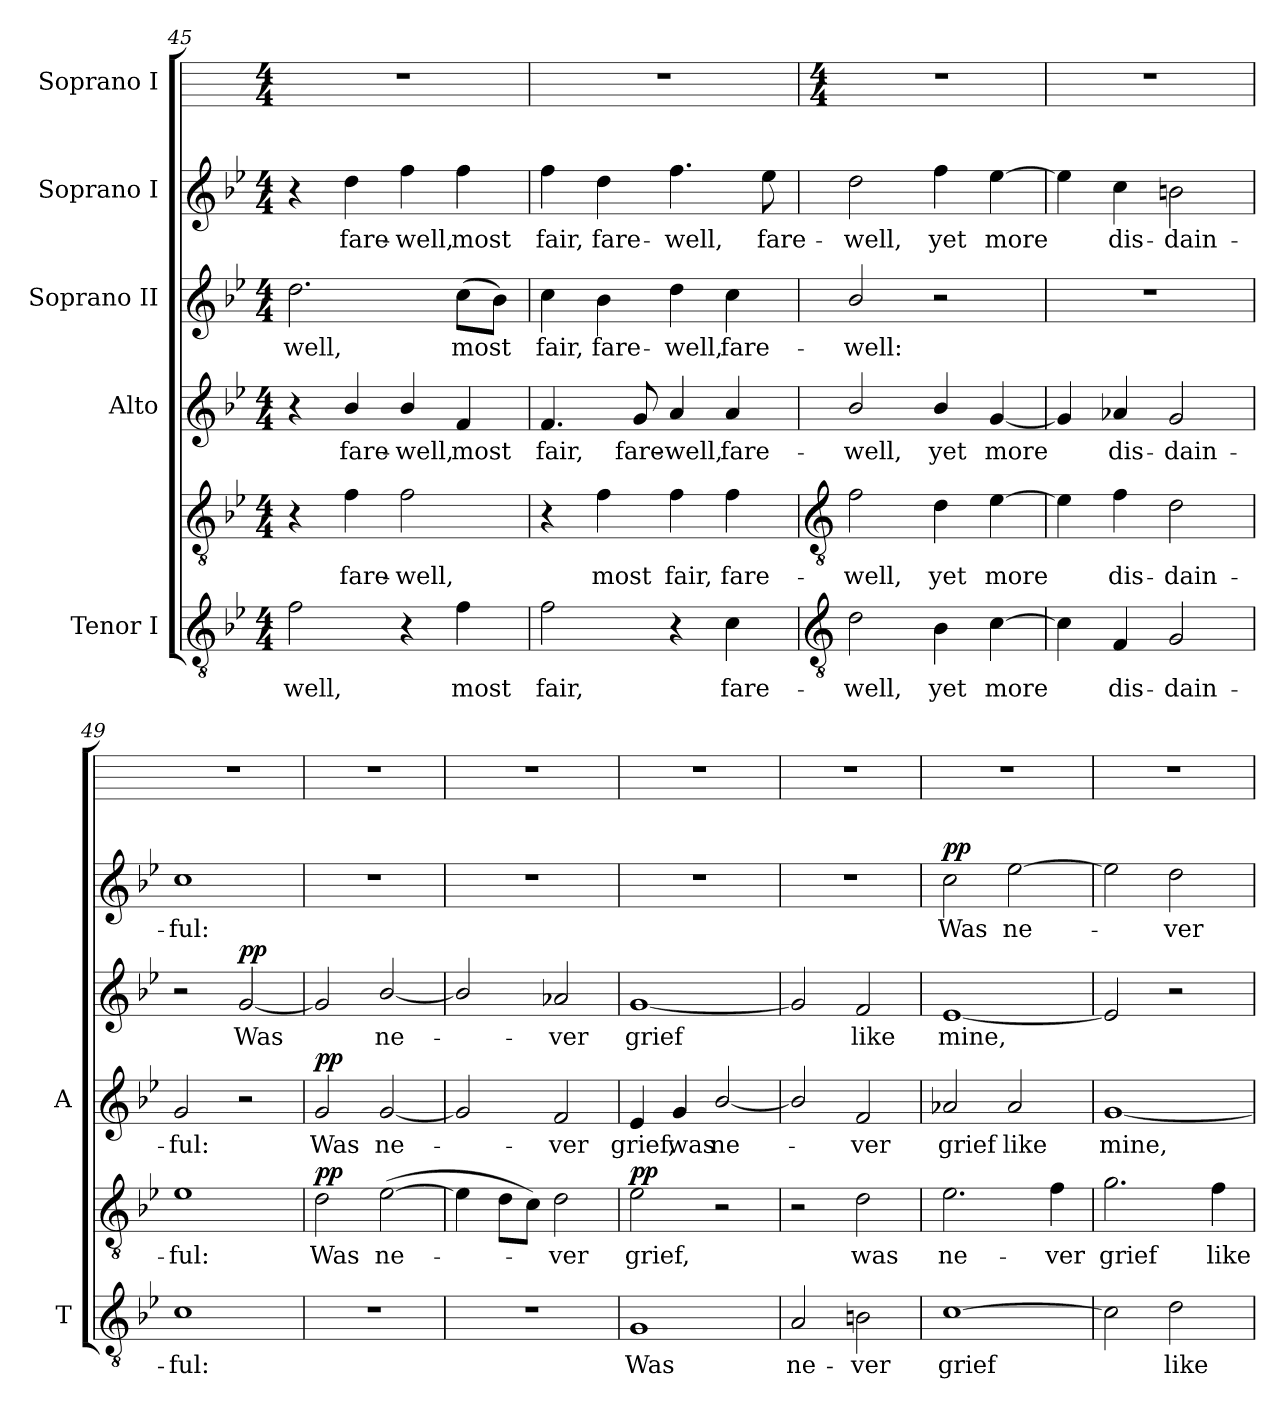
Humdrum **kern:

**kern	**text	**kern	**text	**dynam	**kern	**text	**dynam	**kern	**text	**dynam	**kern	**text	**dynam	**kern
*part5	*part5	*part5	*part5	*part5	*part4	*part4	*part4	*part3	*part3	*part3	*part2	*part2	*part2	*part1
*staff6	*staff6	*staff5	*staff5	*staff5/6	*staff4	*staff4	*staff4	*staff3	*staff3	*staff3	*staff2	*staff2	*staff2	*staff1
*I"Tenor I	*	*	*	*	*I"Alto	*	*	*I"Soprano II	*	*	*I"Soprano I	*	*	*I"Soprano I
*I'T	*	*	*	*	*I'A	*	*	*	*	*	*	*	*	*
*clefGv2	*	*clefGv2	*	*	*clefG2	*	*	*clefG2	*	*	*clefG2	*	*	*
*k[b-e-]	*	*k[b-e-]	*	*	*k[b-e-]	*	*	*k[b-e-]	*	*	*k[b-e-]	*	*	*
*B-:	*	*B-:	*	*	*B-:	*	*	*B-:	*	*	*B-:	*	*	*
*M4/4	*	*M4/4	*	*	*M4/4	*	*	*M4/4	*	*	*M4/4	*	*	*M4/4
=45	=45	=45	=45	=45	=45	=45	=45	=45	=45	=45	=45	=45	=45	=45
!	!LO:LY:b	!	!	!	!	!	!	!	!LO:LY:b	!	!	!	!	!
2f	well,	4r	.	.	4r	.	.	2.dd	-well,	.	4r	.	.	1r
!	!	!	!LO:LY:b	!	!	!LO:LY:b	!	!	!	!	!	!LO:LY:b	!	!
.	.	4f	-fare-	.	4b-/	fare-	.	.	.	.	4dd	fare-	.	.
!	!	!	!LO:LY:b	!	!	!LO:LY:b	!	!	!	!	!	!LO:LY:b	!	!
4r	.	2f	-well,	.	4b-/	-well,	.	.	.	.	4ff	-well,	.	.
!	!LO:LY:b	!	!	!	!	!LO:LY:b	!	!	!LO:LY:b	!	!	!LO:LY:b	!	!
4f	most	.	.	.	4f	most	.	(>8ccL	most	.	4ff	most	.	.
.	.	.	.	.	.	.	.	8b-J)	.	.	.	.	.	.
=46	=46	=46	=46	=46	=46	=46	=46	=46	=46	=46	=46	=46	=46	=46
!	!LO:LY:b	!	!	!	!	!LO:LY:b	!	!	!LO:LY:b	!	!	!LO:LY:b	!	!
2f	-fair,	4r	.	.	4.f	fair,	.	4cc	fair,	.	4ff	fair,	.	1r
!	!	!	!LO:LY:b	!	!	!	!	!	!LO:LY:b	!	!	!LO:LY:b	!	!
.	.	4f	most	.	.	.	.	4b-	fare-	.	4dd	fare-	.	.
!	!	!	!	!	!	!LO:LY:b	!	!	!	!	!	!	!	!
.	.	.	.	.	8g	fare-	.	.	.	.	.	.	.	.
!	!	!	!LO:LY:b	!	!	!LO:LY:b	!	!	!LO:LY:b	!	!	!LO:LY:b	!	!
4r	.	4f	fair,	.	4a	-well,	.	4dd	-well,	.	4.ff	-well,	.	.
!	!LO:LY:b	!	!LO:LY:b	!	!	!LO:LY:b	!	!	!LO:LY:b	!	!	!	!	!
4c	fare-	4f	fare-	.	4a	fare-	.	4cc	fare-	.	.	.	.	.
!	!	!	!	!	!	!	!	!	!	!	!	!LO:LY:b	!	!
.	.	.	.	.	.	.	.	.	.	.	8ee-	fare-	.	.
!!LO:LB:g=z
=47	=47	=47	=47	=47	=47	=47	=47	=47	=47	=47	=47	=47	=47	=47
*clefGv2	*	*clefGv2	*	*	*	*	*	*	*	*	*	*	*	*
*	*	*	*	*	*	*	*	*	*	*	*	*	*	*M4/4
!	!LO:LY:b	!	!LO:LY:b	!	!	!LO:LY:b	!	!	!LO:LY:b	!	!	!LO:LY:b	!	!
2d	well,	2f	-well,	.	2b-/	-well,	.	2b-/	-well:	.	2dd	-well,	.	1r
!	!LO:LY:b	!	!LO:LY:b	!	!	!LO:LY:b	!	!	!	!	!	!LO:LY:b	!	!
4B-	yet	4d	yet	.	4b-/	yet	.	2r	.	.	4ff	yet	.	.
!	!LO:LY:b	!	!LO:LY:b	!	!	!LO:LY:b	!	!	!	!	!	!LO:LY:b	!	!
[4c	more	[4e-	more	.	[4g	more	.	.	.	.	[4ee-	more	.	.
=48	=48	=48	=48	=48	=48	=48	=48	=48	=48	=48	=48	=48	=48	=48
4c]	.	4e-]	.	.	4g]	.	.	1r	.	.	4ee-]	.	.	1r
!	!LO:LY:b	!	!LO:LY:b	!	!	!LO:LY:b	!	!	!	!	!	!LO:LY:b	!	!
4F	-dis-	4f	dis-	.	4a-X	dis-	.	.	.	.	4cc	dis-	.	.
!	!LO:LY:b	!	!LO:LY:b	!	!	!LO:LY:b	!	!	!	!	!	!LO:LY:b	!	!
2G	-dain-	2d	-dain-	.	2g	-dain-	.	.	.	.	2bn	-dain-	.	.
=49	=49	=49	=49	=49	=49	=49	=49	=49	=49	=49	=49	=49	=49	=49
!	!LO:LY:b	!	!LO:LY:b	!	!	!LO:LY:b	!	!	!	!	!	!LO:LY:b	!	!
1c	ful:	1e-	-ful:	.	2g	-ful:	.	2r	.	.	1cc	-ful:	.	1r
!	!	!	!	!	!	!	!	!	!LO:LY:b	!LO:DY:b	!	!	!	!
.	.	.	.	.	2r	.	.	[2g	Was	pp	.	.	.	.
=50	=50	=50	=50	=50	=50	=50	=50	=50	=50	=50	=50	=50	=50	=50
!	!	!	!LO:LY:b	!LO:DY:b	!	!LO:LY:b	!LO:DY:b	!	!	!	!	!	!	!
1r	.	2d	Was	pp	2g	Was	pp	2g]	.	.	1r	.	.	1r
!	!	!	!LO:LY:b	!	!	!LO:LY:b	!	!	!LO:LY:b	!	!	!	!	!
.	.	(>[2e-	ne-	.	[2g	ne-	.	[2b-/	ne-	.	.	.	.	.
=51	=51	=51	=51	=51	=51	=51	=51	=51	=51	=51	=51	=51	=51	=51
1r	.	4e-]	.	.	2g]	.	.	2b-/]	.	.	1r	.	.	1r
.	.	8dL	.	.	.	.	.	.	.	.	.	.	.	.
.	.	8cJ)	.	.	.	.	.	.	.	.	.	.	.	.
!	!	!	!LO:LY:b	!	!	!LO:LY:b	!	!	!LO:LY:b	!	!	!	!	!
.	.	2d	ver	.	2f	ver	.	2a-X	ver	.	.	.	.	.
=52	=52	=52	=52	=52	=52	=52	=52	=52	=52	=52	=52	=52	=52	=52
!	!LO:LY:b	!	!LO:LY:b	!LO:DY:b=2	!	!LO:LY:b	!	!	!LO:LY:b	!	!	!	!	!
1G	Was	2e-	grief,	pp	4e-	grief,	.	[1g	grief	.	1r	.	.	1r
!	!	!	!	!	!	!LO:LY:b	!	!	!	!	!	!	!	!
.	.	.	.	.	4g	was	.	.	.	.	.	.	.	.
!	!	!	!	!	!	!LO:LY:b	!	!	!	!	!	!	!	!
.	.	2r	.	.	[2b-/	ne-	.	.	.	.	.	.	.	.
=53	=53	=53	=53	=53	=53	=53	=53	=53	=53	=53	=53	=53	=53	=53
!	!LO:LY:b	!	!	!	!	!	!	!	!	!	!	!	!	!
2A	ne-	2r	.	.	2b-/]	.	.	2g]	.	.	1r	.	.	1r
!	!LO:LY:b	!	!LO:LY:b	!	!	!LO:LY:b	!	!	!LO:LY:b	!	!	!	!	!
2Bn	-ver	2d	was	.	2f	ver	.	2f	like	.	.	.	.	.
=54	=54	=54	=54	=54	=54	=54	=54	=54	=54	=54	=54	=54	=54	=54
!	!LO:LY:b	!	!LO:LY:b	!	!	!LO:LY:b	!	!	!LO:LY:b	!	!	!LO:LY:b	!LO:DY:b	!
[1c	grief	2.e-	ne-	.	2a-X	grief	.	[1e-	mine,	.	2cc	Was	pp	1r
!	!	!	!	!	!	!LO:LY:b	!	!	!	!	!	!LO:LY:b	!	!
.	.	.	.	.	2a-	like	.	.	.	.	[2ee-	ne-	.	.
!	!	!	!LO:LY:b	!	!	!	!	!	!	!	!	!	!	!
.	.	4f	-ver	.	.	.	.	.	.	.	.	.	.	.
=55	=55	=55	=55	=55	=55	=55	=55	=55	=55	=55	=55	=55	=55	=55
!	!	!	!LO:LY:b	!	!	!LO:LY:b	!	!	!	!	!	!	!	!
2c]	.	2.g	grief	.	[1g	mine,	.	2e-]	.	.	2ee-]	.	.	1r
!	!LO:LY:b	!	!	!	!	!	!	!	!	!	!	!LO:LY:b	!	!
2d	like	.	.	.	.	.	.	2r	.	.	2dd	ver	.	.
!	!	!	!LO:LY:b	!	!	!	!	!	!	!	!	!	!	!
.	.	4f	like	.	.	.	.	.	.	.	.	.	.	.
=	=	=	=	=	=	=	=	=	=	=	=	=	=	=
*-	*-	*-	*-	*-	*-	*-	*-	*-	*-	*-	*-	*-	*-	*-
